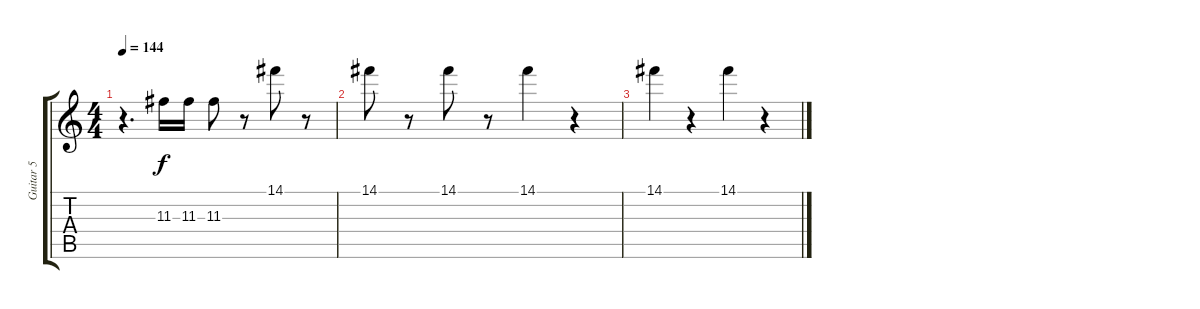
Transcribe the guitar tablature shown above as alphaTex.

\track ("Guitar 5" "Guitar 5") {instrument acousticguitarnylon}
\staff {score tabs}
\tuning (E4 B3 G3 D3 A2 E2) {hide}
\ts (4 4)
\tempo 144
\clef g2
\ks c
r.4{d dy f} 11.3.16 11.3.16 11.3.8 r.8 14.1.8 r.8 |
14.1.8 r.8 14.1.8 r.8 14.1.4 r.4 |
14.1.4 r.4 14.1.4 r.4
